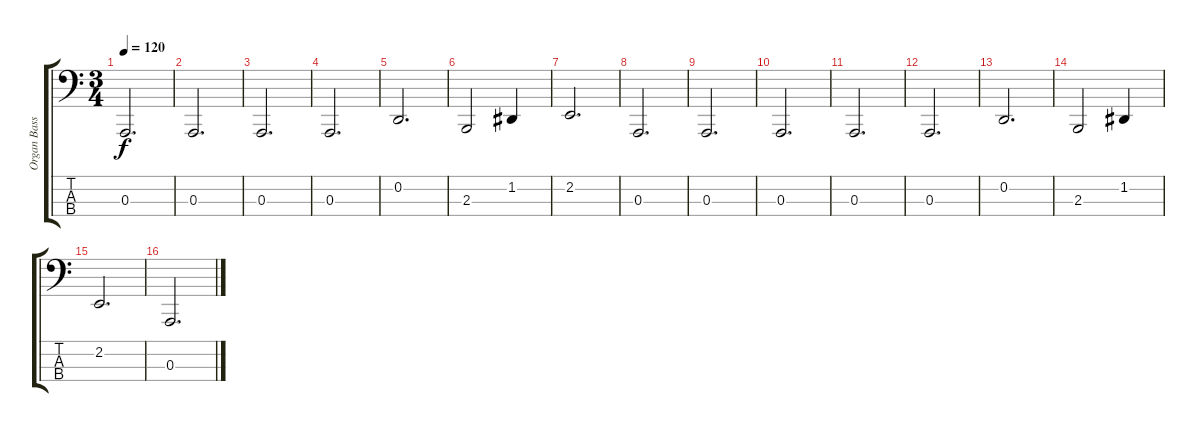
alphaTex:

\track ("Organ Bass" "Organ Bass") {instrument drawbarorgan}
\staff {score tabs}
\tuning (G2 D2 A1 E1) {hide}
\ts (3 4)
\tempo 120
\clef f4
\ks c
0.3.2{d dy f} |
0.3.2{d} |
0.3.2{d} |
0.3.2{d} |
0.2.2{d} |
2.3.2 1.2.4 |
2.2.2{d} |
0.3.2{d} |
0.3.2{d} |
0.3.2{d} |
0.3.2{d} |
0.3.2{d} |
0.2.2{d} |
2.3.2 1.2.4 |
2.2.2{d} |
0.3.2{d}
